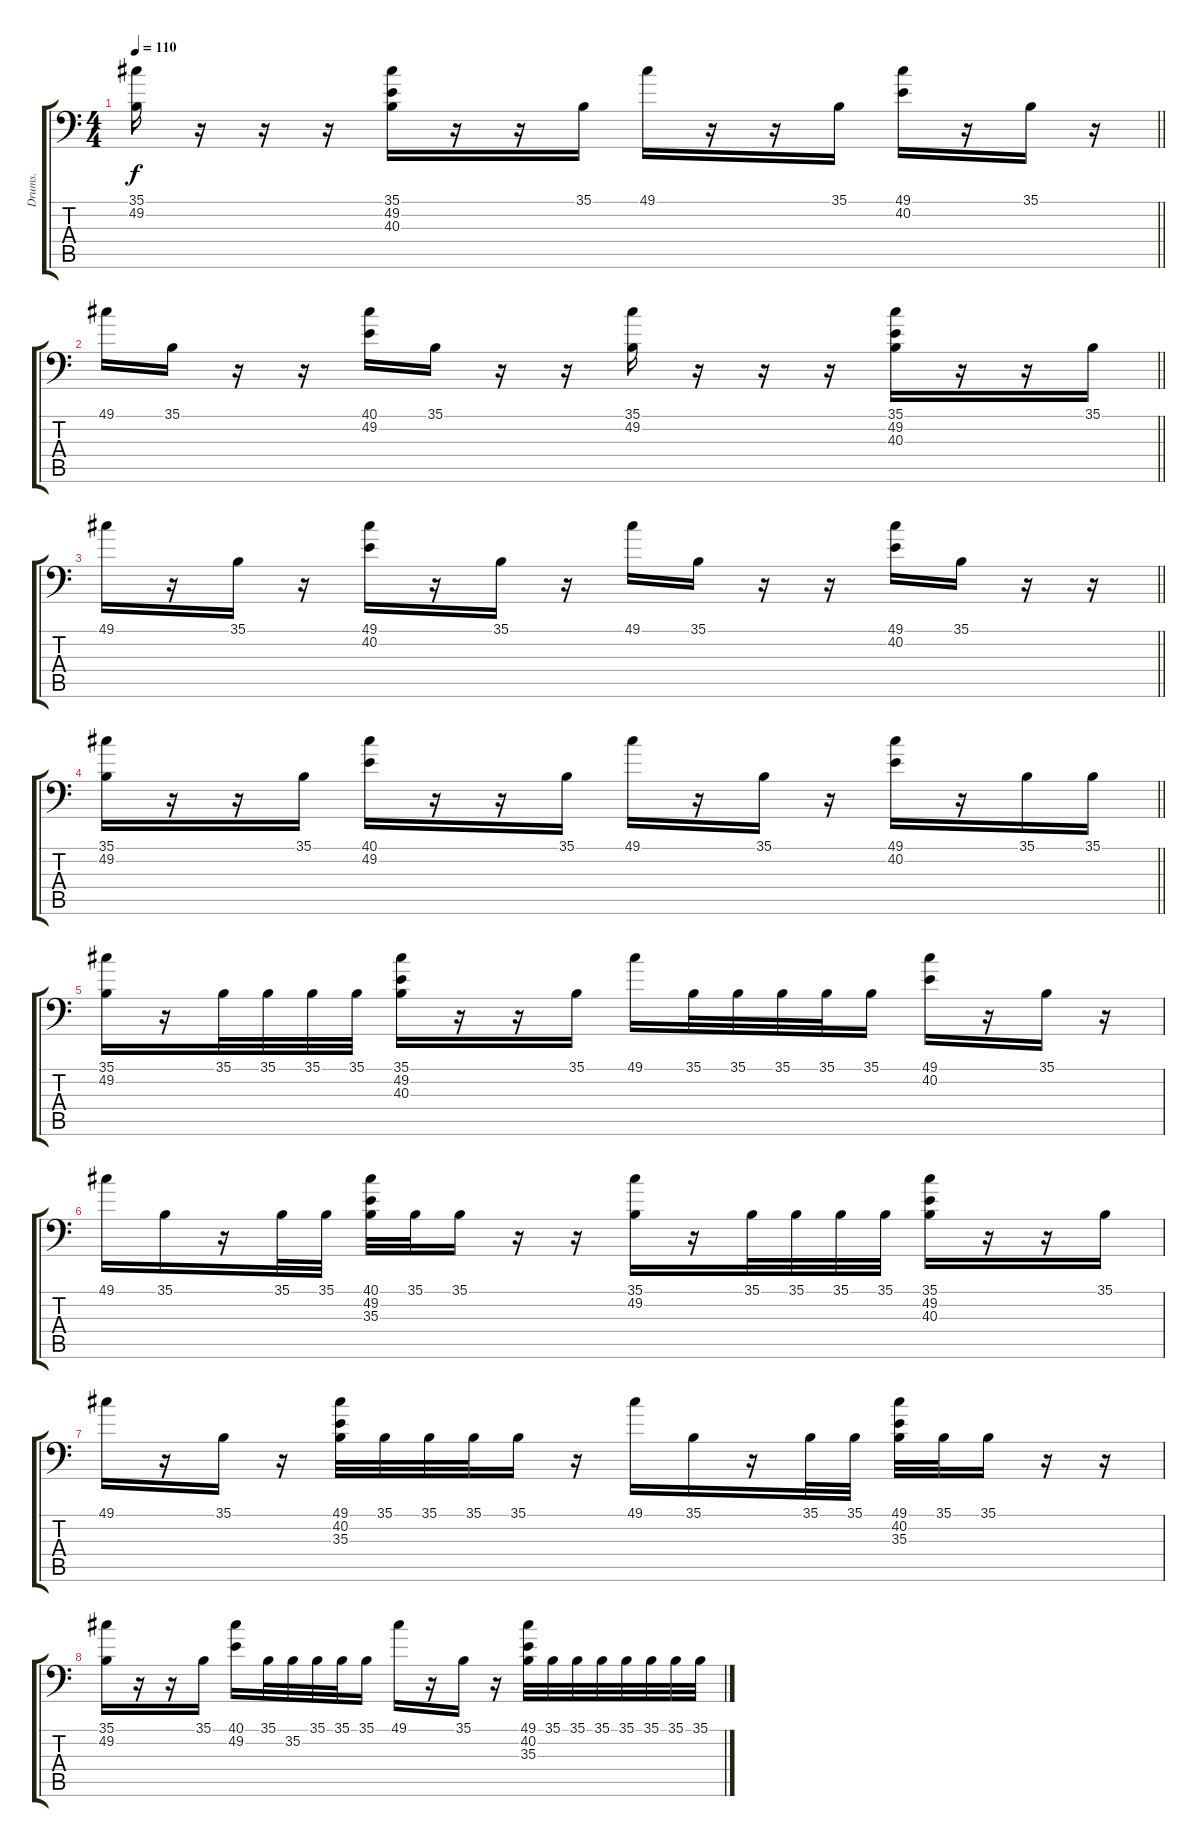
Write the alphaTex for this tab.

\track ("Drums." "Drums.") {instrument acousticgrandpiano}
\staff {score tabs}
\tuning (C-1 C-1 C-1 C-1 C-1 C-1) {hide}
\ts (4 4)
\tempo 110
\clef f4
\barLineRight lightlight
\ks c
(35.1 49.2).16{dy f} r.16 r.16 r.16 (35.1 49.2 40.3).16 r.16 r.16 35.1.16 49.1.16 r.16 r.16 35.1.16 (49.1 40.2).16 r.16 35.1.16 r.16 |
\barLineRight lightlight
49.1.16 35.1.16 r.16 r.16 (40.1 49.2).16 35.1.16 r.16 r.16 (35.1 49.2).16 r.16 r.16 r.16 (35.1 49.2 40.3).16 r.16 r.16 35.1.16 |
\barLineRight lightlight
49.1.16 r.16 35.1.16 r.16 (49.1 40.2).16 r.16 35.1.16 r.16 49.1.16 35.1.16 r.16 r.16 (49.1 40.2).16 35.1.16 r.16 r.16 |
\barLineRight lightlight
(35.1 49.2).16 r.16 r.16 35.1.16 (40.1 49.2).16 r.16 r.16 35.1.16 49.1.16 r.16 35.1.16 r.16 (49.1 40.2).16 r.16 35.1.16 35.1.16 |
(35.1 49.2).16 r.16 35.1.32 35.1.32 35.1.32 35.1.32 (35.1 49.2 40.3).16 r.16 r.16 35.1.16 49.1.16 35.1.32 35.1.32 35.1.32 35.1.32 35.1.16 (49.1 40.2).16 r.16 35.1.16 r.16 |
49.1.16 35.1.16 r.16 35.1.32 35.1.32 (40.1 49.2 35.3).32 35.1.32 35.1.16 r.16 r.16 (35.1 49.2).16 r.16 35.1.32 35.1.32 35.1.32 35.1.32 (35.1 49.2 40.3).16 r.16 r.16 35.1.16 |
49.1.16 r.16 35.1.16 r.16 (49.1 40.2 35.3).32 35.1.32 35.1.32 35.1.32 35.1.16 r.16 49.1.16 35.1.16 r.16 35.1.32 35.1.32 (49.1 40.2 35.3).32 35.1.32 35.1.16 r.16 r.16 |
(35.1 49.2).16 r.16 r.16 35.1.16 (40.1 49.2).16 35.1.32 35.2.32 35.1.32 35.1.32 35.1.16 49.1.16 r.16 35.1.16 r.16 (49.1 40.2 35.3).32 35.1.32 35.1.32 35.1.32 35.1.32 35.1.32 35.1.32 35.1.32
